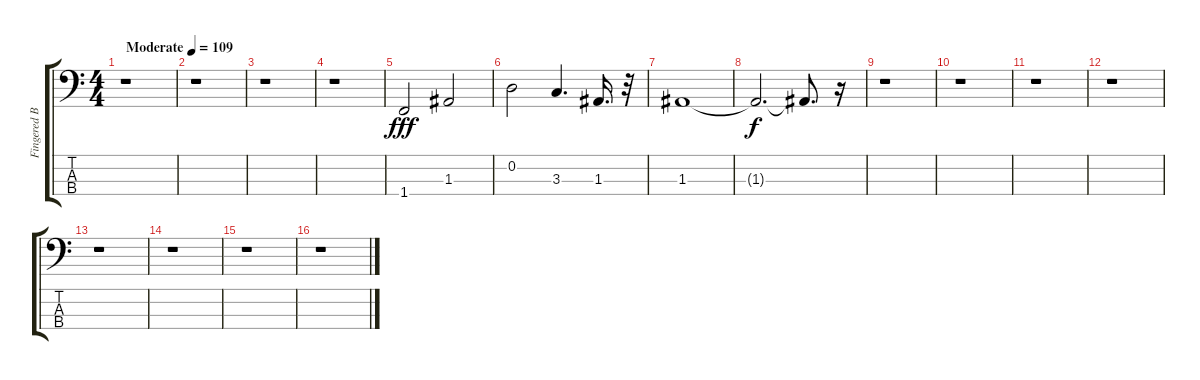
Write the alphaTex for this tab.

\track ("Fingered Bass       " "Fingered B") {instrument electricbassfinger}
\staff {score tabs}
\tuning (G2 D2 A1 E1) {hide}
\ts (4 4)
\tempo (109 "Moderate")
\clef f4
\ks c
r.1{dy fff instrument electricbassfinger} |
r.1 |
r.1 |
r.1 |
1.4.2{volume 12} 1.3.2 |
0.2.2 3.3.4{d} 1.3.16{d} r.32 |
1.3.1 |
1.3{t}.2{d dy f} 1.3{t}.8{d} r.16 |
r.1 |
r.1 |
r.1 |
r.1 |
r.1 |
r.1 |
r.1 |
r.1
